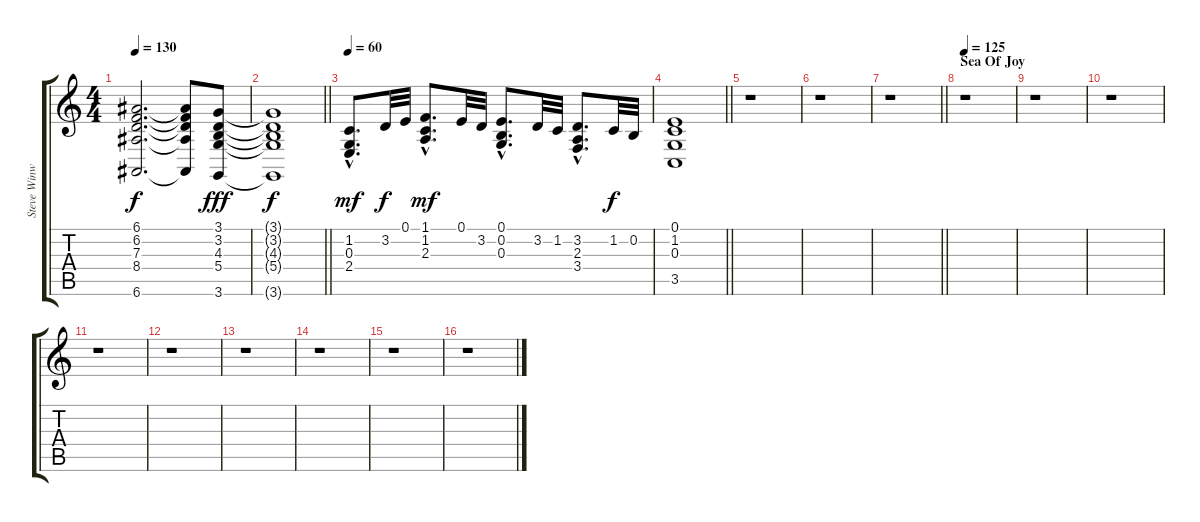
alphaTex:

\track ("Steve Winwood (Piano)" "Steve Winw") {instrument acousticgrandpiano}
\staff {score tabs}
\tuning (E4 B3 G3 D3 A2 E2) {hide}
\ts (4 4)
\tempo 130
\clef g2
\ks c
(6.1{t} 6.2{t} 7.3{t} 8.4{t} 6.6{t}).2{d dy f} (6.1{t} 6.2{t} 7.3{t} 8.4{t} 6.6{t}).8 (3.1 3.2 4.3 5.4 3.6).8{dy fff} |
\barLineRight lightlight
(3.1{t} 3.2{t} 4.3{t} 5.4{t} 3.6{t}).1{dy f} |
\tempo 60
(1.2{hac} 0.3{hac} 2.4{hac}).8{d dy mf} 3.2.32{dy f} 0.1.32 (1.1{hac} 1.2{hac} 2.3{hac}).8{d dy mf} 0.1.32 3.2.32 (0.1{hac} 0.2{hac} 0.3{hac}).8{d} 3.2.32 1.2.32 (3.2{hac} 2.3{hac} 3.4{hac}).8{d} 1.2.32{dy f} 0.2.32 |
\barLineRight lightlight
(0.1 1.2 0.3 3.5).1 |
r.1 |
r.1 |
\barLineRight lightlight
r.1 |
\section ("" "Sea Of Joy")
\tempo 125
r.1 |
r.1 |
r.1 |
r.1 |
r.1 |
r.1 |
r.1 |
r.1 |
r.1
